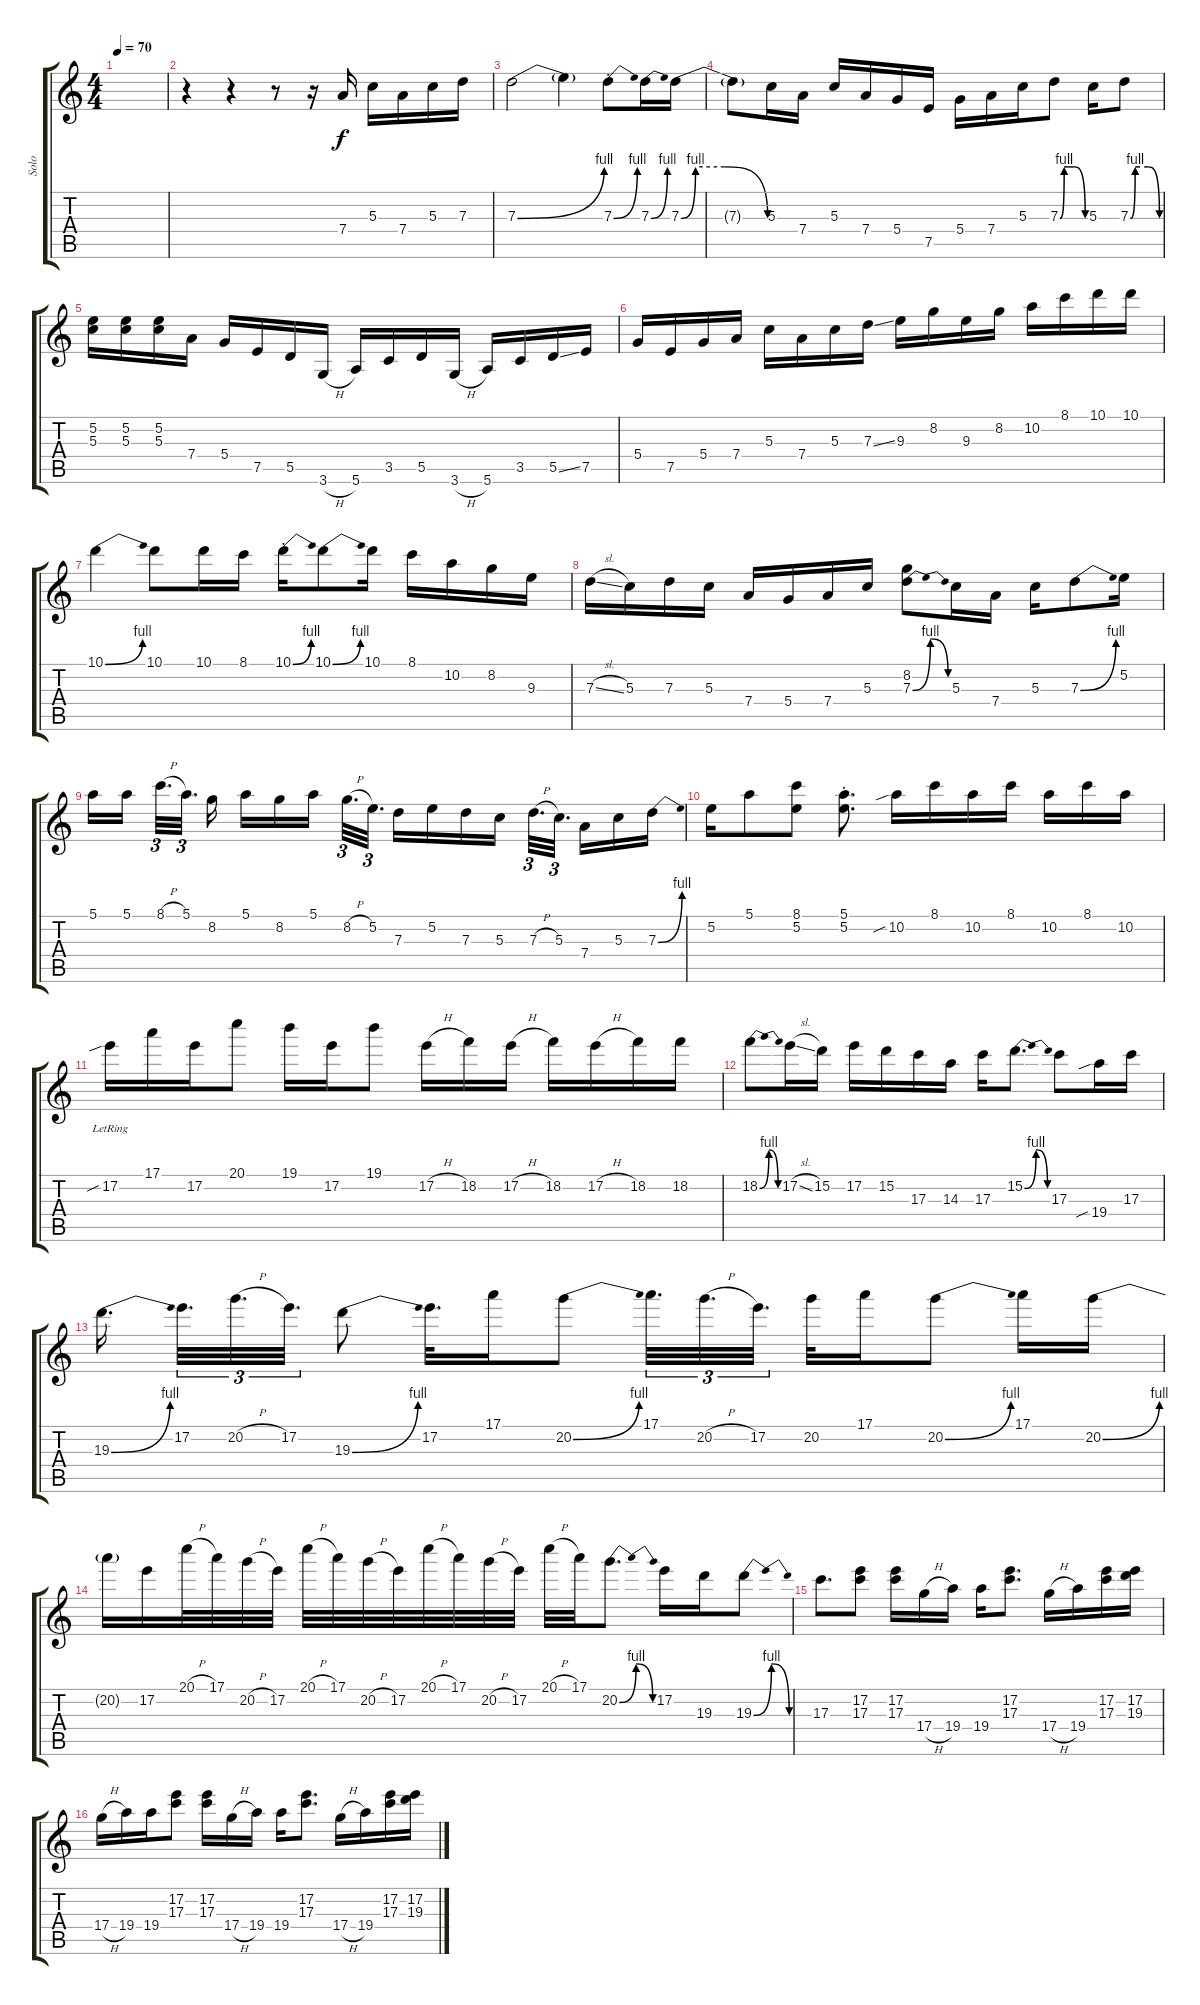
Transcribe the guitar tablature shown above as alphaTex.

\track ("Solo" "Solo") {instrument overdrivenguitar}
\staff {score tabs}
\tuning (E4 B3 G3 D3 A2 E2) {hide}
\ts (4 4)
\tempo 70
\clef g2
\ks c
|
r.4 r.4 r.8 r.16 7.4.16 5.3.16 7.4.16 5.3.16 7.3.16 |
7.3{be (bend 0 0 60 4)}.2 7.3{t}.4 7.3{be (bend 0 0 60 4) st}.8 7.3{be (bend 0 0 60 4)}.16 7.3{be (custom 0 0 10 4 20 4 30 4 60 0)}.16 |
7.3{t}.8 5.3.16 7.4.16 5.3.16 7.4.16 5.4.16 7.5.16 5.4.16 7.4.16 5.3.16 7.3{be (custom 0 0 10 4 20 4 33 4 60 0)}.8 5.3.16 7.3{be (custom 0 0 10 4 20 4 36 4 60 0)}.8 |
(5.2 5.3).16 (5.2 5.3).16 (5.2 5.3).16 7.4.16 5.4.16 7.5.16 5.5.16 3.6{h}.16 5.6.16 3.5.16 5.5.16 3.6{h}.16 5.6.16 3.5.16 5.5{ss}.16 7.5.16 |
5.4.16 7.5.16 5.4.16 7.4.16 5.3.16 7.4.16 5.3.16 7.3{ss}.16 9.3.16 8.2.16 9.3.16 8.2.16 10.2.16 8.1.16 10.1.16 10.1.16 |
10.1{be (bend 0 0 60 4)}.4 10.1.8 10.1.16 8.1.16 10.1{be (bend 0 0 60 4) st}.16 10.1{be (bend 0 0 60 4)}.8 10.1.16 8.1.16 10.2.16 8.2.16 9.3.16 |
7.3{sl}.16 5.3.16 7.3.16 5.3.16 7.4.16 5.4.16 7.4.16 5.3.16 (8.2 7.3{be (bendrelease 0 0 10 4 36 4 60 0)}).8 5.3.16 7.4.16 5.3.16 7.3{be (bend 0 0 60 4)}.8 5.2.16 |
5.1.16 5.1.16{beam splitsecondary} 8.1{h}.32{d tu (3 2)} 5.1.32{d tu (3 2) beam splitsecondary} 8.2.16 5.1.16 8.2.16 5.1.16{beam splitsecondary} 8.2{h}.32{d tu (3 2)} 5.2.32{d tu (3 2)} 7.3.16 5.2.16 7.3.16 5.3.16 7.3{h}.32{d tu (3 2)} 5.3.32{d tu (3 2) beam splitsecondary} 7.4.16 5.3.16 7.3{be (bend 0 0 60 4)}.16 |
5.2.16 5.1.8 (8.1 5.2).8 (5.1{st} 5.2).8{d} 10.2{sib}.16 8.1.16 10.2.16 8.1.16 10.2.16 8.1.16 10.2.16 |
17.2{sib lr}.16 17.1.16 17.2.16 20.1.8 19.1.16 17.2.16 19.1.8 17.2{h}.16 18.2.16 17.2{h}.16 18.2.16 17.2{h}.16 18.2.16 18.2.16 |
18.2{be (bendrelease 0 0 10 4 35 4 60 0)}.8 17.2{sl}.16 15.2.16 17.2.16 15.2.16 17.3.16 14.3.16 17.3.16 15.2{be (bendrelease 0 0 10 4 37 4 60 0)}.8{d} 17.3.8 19.4{sib}.16 17.3.16 |
19.3{be (bend 0 0 60 4)}.16{d beam splitsecondary} 17.2.32{d tu (3 2)} 20.2{h}.32{d tu (3 2)} 17.2.32{d tu (3 2)} 19.3{be (bend 0 0 60 4)}.8 17.2.32{d} 17.1.16 20.2{be (bend 0 0 60 4)}.8 17.1.32{d tu (3 2)} 20.2{h}.32{d tu (3 2)} 17.2.32{d tu (3 2) beam splitsecondary} 20.2.32 17.1.16 20.2{be (bend 0 0 60 4)}.8 17.1.16 20.2{be (bend 0 0 60 4)}.16 |
20.2{t}.16 17.2.16 20.1{h}.32 17.1.32 20.2{h}.32 17.2.32 20.1{h}.32 17.1.32 20.2{h}.32 17.2.32 20.1{h}.32 17.1.32 20.2{h}.32 17.2.32 20.1{h}.32 17.1.32 20.2{be (bendrelease 0 0 10 4 36 4 60 0)}.8{d} 17.2.16 19.3.16 19.3{be (bendrelease 0 0 10 4 36 4 60 0)}.8 |
17.3.8{d} (17.2 17.3).8 (17.2 17.3).16 17.4{h}.16 19.4.16 19.4.16 (17.2 17.3).8{d} 17.4{h}.16 19.4.16 (17.2 17.3).16 (17.2 19.3).16 |
17.4{h}.16 19.4.16 19.4.16 (17.2 17.3).8 (17.2 17.3).16 17.4{h}.16 19.4.16 19.4.16 (17.2 17.3).8{d} 17.4{h}.16 19.4.16 (17.2 17.3).16 (17.2 19.3).16
